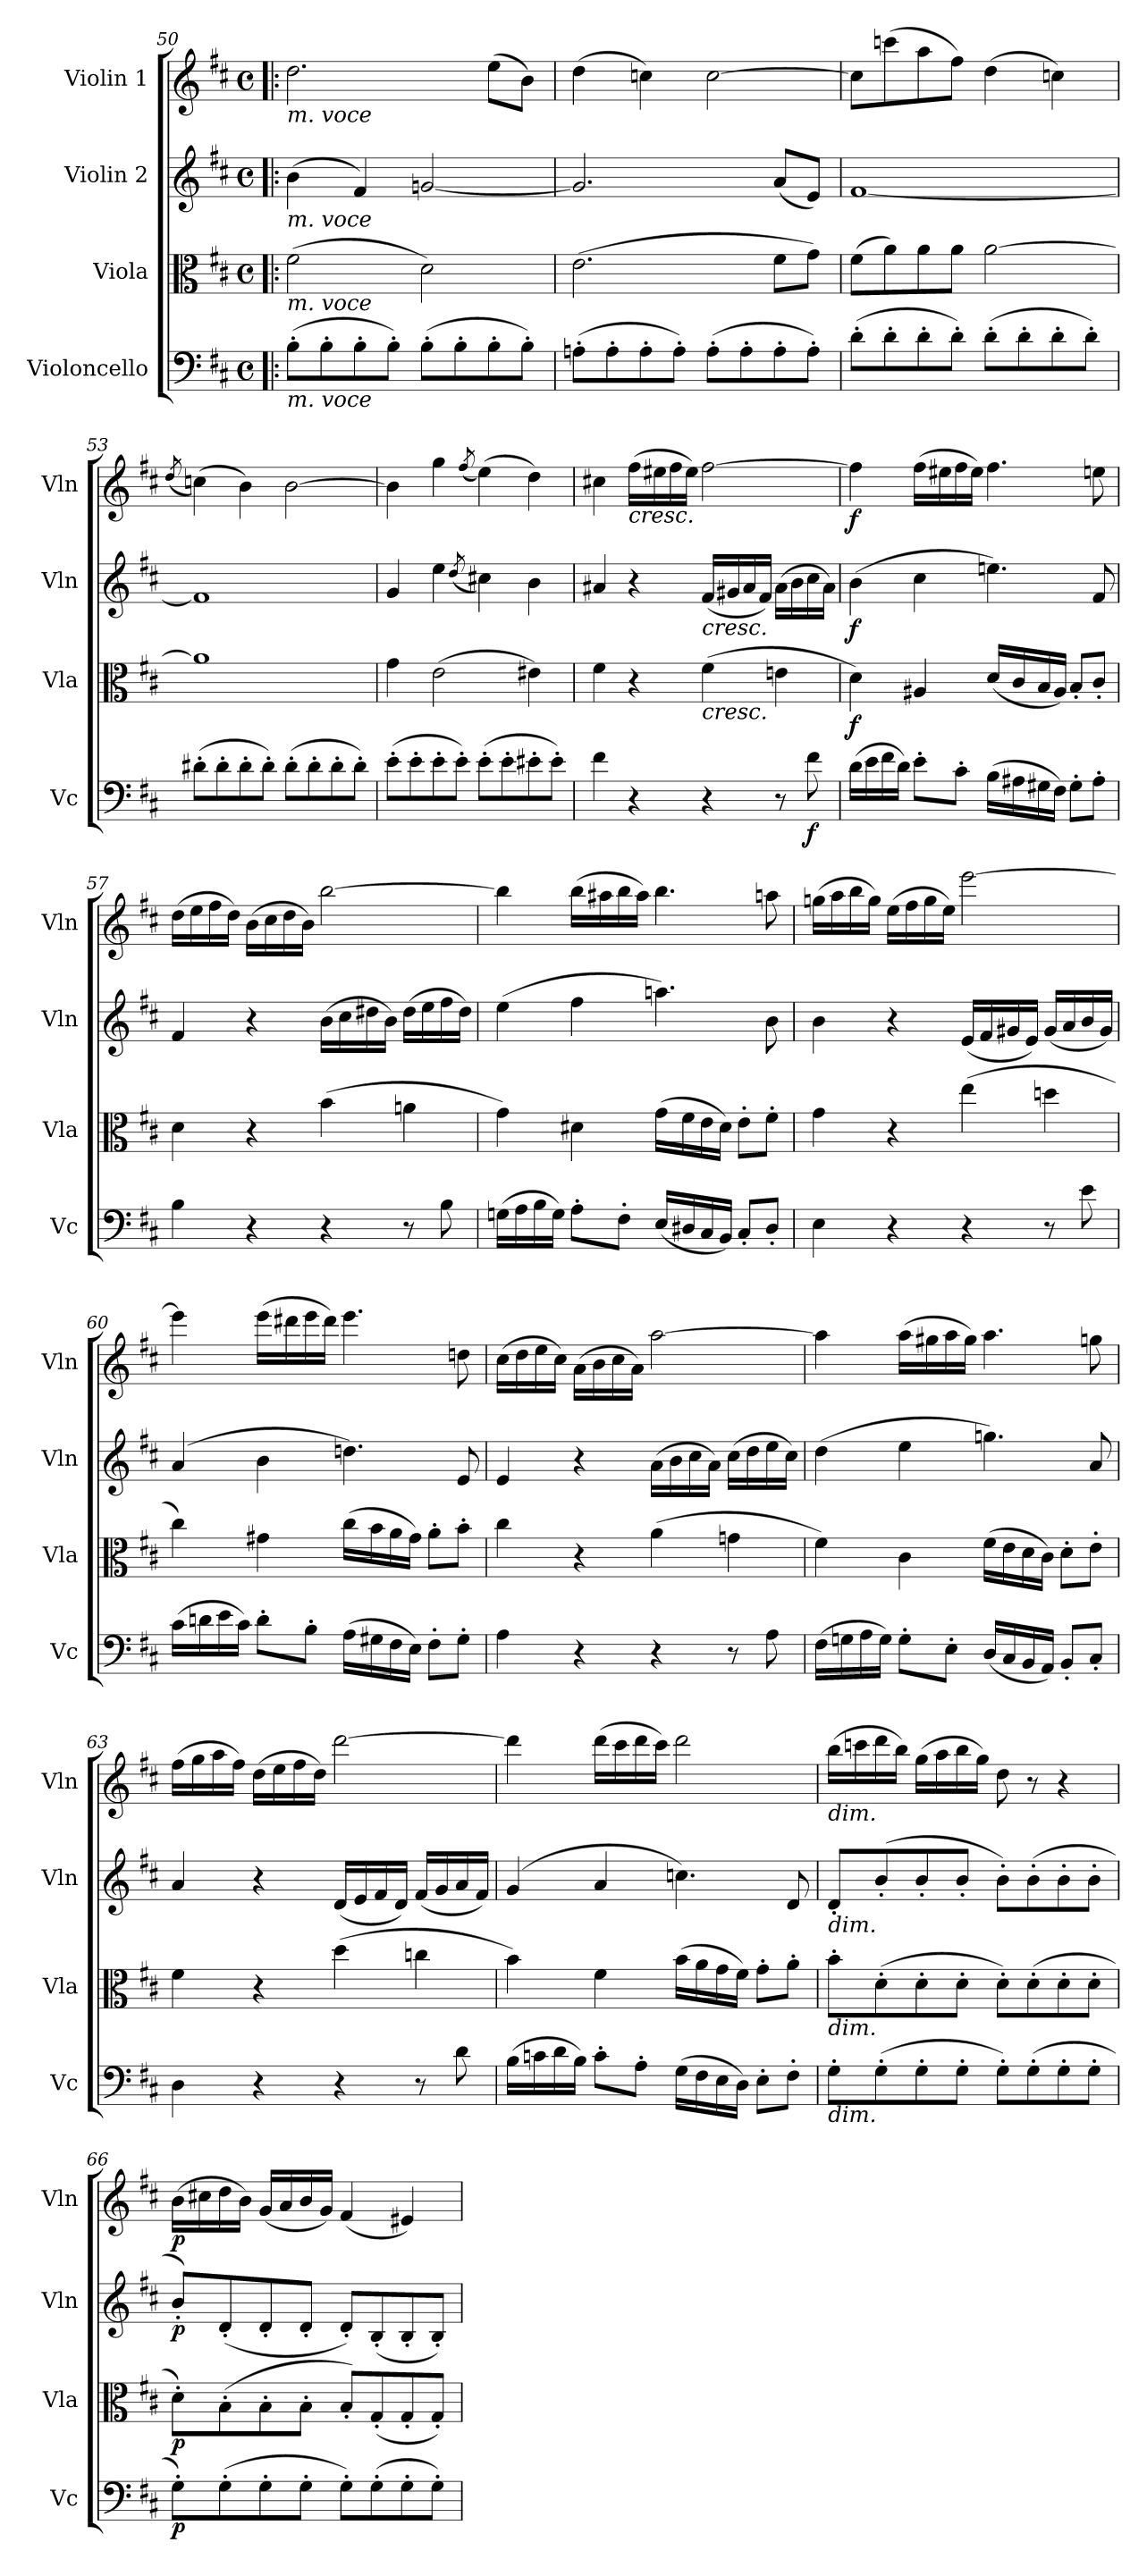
**kern	**dynam	**kern	**dynam	**kern	**dynam	**kern	**dynam
*part4	*part4	*part3	*part3	*part2	*part2	*part1	*part1
*staff4	*staff4	*staff3	*staff3	*staff2	*staff2	*staff1	*staff1
*I"Violoncello	*	*I"Viola	*	*I"Violin 2	*	*I"Violin 1	*
*I'Vc	*	*I'Vla	*	*I'Vln	*	*I'Vln	*
!!LO:LB:g=z
*clefF4	*	*clefC3	*	*clefG2	*	*clefG2	*
*k[f#c#]	*	*k[f#c#]	*	*k[f#c#]	*	*k[f#c#]	*
*M4/4	*	*M4/4	*	*M4/4	*	*M4/4	*
*met(c)	*	*met(c)	*	*met(c)	*	*met(c)	*
=50!|:	=50!|:	=50!|:	=50!|:	=50!|:	=50!|:	=50!|:	=50!|:
!	!	!	!	!	!	!LO:TX:b:i:t=m. voce	!
!	!	!	!	!LO:TX:b:i:t=m. voce	!	!	!
!	!	!LO:TX:b:i:t=m. voce	!	!	!	!	!
!LO:TX:b:i:t=m. voce	!	!	!	!	!	!	!
(8B'\L	.	(2f#\	.	(4b\	.	2.dd\	.
8B'\	.	.	.	.	.	.	.
8B'\	.	.	.	4f#/)	.	.	.
8B'\J)	.	.	.	.	.	.	.
(8B'\L	.	2d\)	.	[2gn/	.	.	.
8B'\	.	.	.	.	.	.	.
8B'\	.	.	.	.	.	(8ee\L	.
8B'\J)	.	.	.	.	.	8b\J)	.
=51	=51	=51	=51	=51	=51	=51	=51
(8An'\L	.	(2.e\	.	2.g/]	.	(4dd\	.
8A'\	.	.	.	.	.	.	.
8A'\	.	.	.	.	.	4ccn\)	.
8A'\J)	.	.	.	.	.	.	.
(8A'\L	.	.	.	.	.	[2cc\	.
8A'\	.	.	.	.	.	.	.
8A'\	.	8f#\L	.	(8a/L	.	.	.
8A'\J)	.	8g\J)	.	8e/J)	.	.	.
=52	=52	=52	=52	=52	=52	=52	=52
(8d'\L	.	(8f#\L	.	[1f#	.	8cc\L]	.
8d'\	.	8a\)	.	.	.	(8cccn\	.
8d'\	.	8a\	.	.	.	8aa\	.
8d'\J)	.	8a\J	.	.	.	8ff#\J)	.
(8d'\L	.	[2a\	.	.	.	(4dd\	.
8d'\	.	.	.	.	.	.	.
8d'\	.	.	.	.	.	4ccn\)	.
8d'\J)	.	.	.	.	.	.	.
=53	=53	=53	=53	=53	=53	=53	=53
.	.	.	.	.	.	(8qdd/	.
(8d#X'\L	.	1a]	.	1f#]	.	(4ccn\)	.
8d#'\	.	.	.	.	.	.	.
8d#'\	.	.	.	.	.	4b\)	.
8d#'\J)	.	.	.	.	.	.	.
(8d#'\L	.	.	.	.	.	[2b\	.
8d#'\	.	.	.	.	.	.	.
8d#'\	.	.	.	.	.	.	.
8d#'\J)	.	.	.	.	.	.	.
=54	=54	=54	=54	=54	=54	=54	=54
(8e'\L	.	4g\	.	4g/	.	4b\]	.
8e'\	.	.	.	.	.	.	.
8e'\	.	(2e\	.	4ee\	.	4gg\	.
8e'\J)	.	.	.	.	.	.	.
.	.	.	.	(8qdd/	.	(8qff#/	.
(8e'\L	.	.	.	4cc#X\)	.	(4ee\)	.
8e'\	.	.	.	.	.	.	.
8e#X'\	.	4e#X\)	.	4b\	.	4dd\)	.
8e#'\J)	.	.	.	.	.	.	.
!!LO:LB:g=z
=55	=55	=55	=55	=55	=55	=55	=55
4f#\	.	4f#\	.	4a#X/	.	4cc#X\	.
!	!	!	!	!	!	!LO:TX:b:i:t=cresc.	!
4r	.	4r	.	4r	.	(16ff#\LL	.
.	.	.	.	.	.	16ee#X\	.
.	.	.	.	.	.	16ff#\	.
.	.	.	.	.	.	16ee#\JJ)	.
!	!	!	!	!LO:TX:b:i:t=cresc.	!	!	!
!	!	!LO:TX:b:i:t=cresc.	!	!	!	!	!
4r	.	(4f#\	.	(16f#/LL	.	[2ff#\	.
.	.	.	.	16g#X/	.	.	.
.	.	.	.	16a#/	.	.	.
.	.	.	.	16f#/JJ)	.	.	.
8r	.	4en\	.	(16a#\LL	.	.	.
.	.	.	.	16b\	.	.	.
!	!LO:DY:b	!	!	!	!	!	!
8f#\	f	.	.	16cc#\	.	.	.
.	.	.	.	16a#\JJ)	.	.	.
=56	=56	=56	=56	=56	=56	=56	=56
!	!	!	!LO:DY:b	!	!LO:DY:b	!	!LO:DY:b
(16d\LL	.	4d\)	f	(4b\	f	4ff#\]	f
16e\	.	.	.	.	.	.	.
16f#\	.	.	.	.	.	.	.
16d\JJ)	.	.	.	.	.	.	.
8e'\L	.	4A#X/	.	4cc#\	.	(16ff#\LL	.
.	.	.	.	.	.	16ee#X\	.
8c#'\J	.	.	.	.	.	16ff#\	.
.	.	.	.	.	.	16ee#\JJ)	.
(16B\LL	.	(16d/LL	.	4.een\)	.	4.ff#\	.
16A#X\	.	16c#/	.	.	.	.	.
16G#X\	.	16B/	.	.	.	.	.
16F#\JJ)	.	16A#/JJ)	.	.	.	.	.
8G#'\L	.	8B'/L	.	.	.	.	.
8A#'\J	.	8c#'/J	.	8f#/	.	8een\	.
=57	=57	=57	=57	=57	=57	=57	=57
4B\	.	4d\	.	4f#/	.	(16dd\LL	.
.	.	.	.	.	.	16ee\	.
.	.	.	.	.	.	16ff#\	.
.	.	.	.	.	.	16dd\JJ)	.
4r	.	4r	.	4r	.	(16b\LL	.
.	.	.	.	.	.	16cc#\	.
.	.	.	.	.	.	16dd\	.
.	.	.	.	.	.	16b\JJ)	.
4r	.	(4b\	.	(16b\LL	.	[2bb\	.
.	.	.	.	16cc#\	.	.	.
.	.	.	.	16dd#X\	.	.	.
.	.	.	.	16b\JJ)	.	.	.
8r	.	4an\	.	(16dd#\LL	.	.	.
.	.	.	.	16ee\	.	.	.
8B\	.	.	.	16ff#\	.	.	.
.	.	.	.	16dd#\JJ)	.	.	.
!!LO:LB:g=z
=58	=58	=58	=58	=58	=58	=58	=58
(16Gn\LL	.	4g\)	.	(4ee\	.	4bb\]	.
16A\	.	.	.	.	.	.	.
16B\	.	.	.	.	.	.	.
16G\JJ)	.	.	.	.	.	.	.
8A'\L	.	4d#X\	.	4ff#\	.	(16bb\LL	.
.	.	.	.	.	.	16aa#X\	.
8F#'\J	.	.	.	.	.	16bb\	.
.	.	.	.	.	.	16aa#\JJ)	.
(16E/LL	.	(16g\LL	.	4.aan\)	.	4.bb\	.
16D#X/	.	16f#\	.	.	.	.	.
16C#/	.	16e\	.	.	.	.	.
16BB/JJ)	.	16d#\JJ)	.	.	.	.	.
8C#'/L	.	8e'\L	.	.	.	.	.
8D#'/J	.	8f#'\J	.	8b\	.	8aan\	.
=59	=59	=59	=59	=59	=59	=59	=59
4E\	.	4g\	.	4b\	.	(16ggn\LL	.
.	.	.	.	.	.	16aa\	.
.	.	.	.	.	.	16bb\	.
.	.	.	.	.	.	16gg\JJ)	.
4r	.	4r	.	4r	.	(16ee\LL	.
.	.	.	.	.	.	16ff#\	.
.	.	.	.	.	.	16gg\	.
.	.	.	.	.	.	16ee\JJ)	.
4r	.	(4ee\	.	(16e/LL	.	[2eee\	.
.	.	.	.	16f#/	.	.	.
.	.	.	.	16g#X/	.	.	.
.	.	.	.	16e/JJ)	.	.	.
8r	.	4ddn\	.	(16g#/LL	.	.	.
.	.	.	.	16a/	.	.	.
8e\	.	.	.	16b/	.	.	.
.	.	.	.	16g#/JJ)	.	.	.
!!LO:LB:g=z
=60	=60	=60	=60	=60	=60	=60	=60
(16c#\LL	.	4cc#\)	.	(4a/	.	4eee\]	.
16dn\	.	.	.	.	.	.	.
16e\	.	.	.	.	.	.	.
16c#\JJ)	.	.	.	.	.	.	.
8d'\L	.	4g#X\	.	4b\	.	(16eee\LL	.
.	.	.	.	.	.	16ddd#X\	.
8B'\J	.	.	.	.	.	16eee\	.
.	.	.	.	.	.	16ddd#\JJ)	.
(16A\LL	.	(16cc#\LL	.	4.ddn\)	.	4.eee\	.
16G#X\	.	16b\	.	.	.	.	.
16F#\	.	16a\	.	.	.	.	.
16E\JJ)	.	16g#\JJ)	.	.	.	.	.
8F#'\L	.	8a'\L	.	.	.	.	.
8G#'\J	.	8b'\J	.	8e/	.	8ddn\	.
!!LO:PB:g=z
=61	=61	=61	=61	=61	=61	=61	=61
4A\	.	4cc#\	.	4e/	.	(16cc#\LL	.
.	.	.	.	.	.	16dd\	.
.	.	.	.	.	.	16ee\	.
.	.	.	.	.	.	16cc#\JJ)	.
4r	.	4r	.	4r	.	(16a\LL	.
.	.	.	.	.	.	16b\	.
.	.	.	.	.	.	16cc#\	.
.	.	.	.	.	.	16a\JJ)	.
4r	.	(4a\	.	(16a\LL	.	[2aa\	.
.	.	.	.	16b\	.	.	.
.	.	.	.	16cc#\	.	.	.
.	.	.	.	16a\JJ)	.	.	.
8r	.	4gn\	.	(16cc#\LL	.	.	.
.	.	.	.	16dd\	.	.	.
8A\	.	.	.	16ee\	.	.	.
.	.	.	.	16cc#\JJ)	.	.	.
=62	=62	=62	=62	=62	=62	=62	=62
(16F#\LL	.	4f#\)	.	(4dd\	.	4aa\]	.
16Gn\	.	.	.	.	.	.	.
16A\	.	.	.	.	.	.	.
16G\JJ)	.	.	.	.	.	.	.
8G'\L	.	4c#\	.	4ee\	.	(16aa\LL	.
.	.	.	.	.	.	16gg#X\	.
8E'\J	.	.	.	.	.	16aa\	.
.	.	.	.	.	.	16gg#\JJ)	.
(16D/LL	.	(16f#\LL	.	4.ggn\)	.	4.aa\	.
16C#/	.	16e\	.	.	.	.	.
16BB/	.	16d\	.	.	.	.	.
16AA/JJ)	.	16c#\JJ)	.	.	.	.	.
8BB'/L	.	8d'\L	.	.	.	.	.
8C#'/J	.	8e'\J	.	8a/	.	8ggn\	.
!!LO:LB:g=z
=63	=63	=63	=63	=63	=63	=63	=63
4D\	.	4f#\	.	4a/	.	(16ff#\LL	.
.	.	.	.	.	.	16gg\	.
.	.	.	.	.	.	16aa\	.
.	.	.	.	.	.	16ff#\JJ)	.
4r	.	4r	.	4r	.	(16dd\LL	.
.	.	.	.	.	.	16ee\	.
.	.	.	.	.	.	16ff#\	.
.	.	.	.	.	.	16dd\JJ)	.
4r	.	(4dd\	.	(16d/LL	.	[2ddd\	.
.	.	.	.	16e/	.	.	.
.	.	.	.	16f#/	.	.	.
.	.	.	.	16d/JJ)	.	.	.
8r	.	4ccn\	.	(16f#/LL	.	.	.
.	.	.	.	16g/	.	.	.
8d\	.	.	.	16a/	.	.	.
.	.	.	.	16f#/JJ)	.	.	.
!!LO:LB:g=z
=64	=64	=64	=64	=64	=64	=64	=64
(16B\LL	.	4b\)	.	(4g/	.	4ddd\]	.
16cn\	.	.	.	.	.	.	.
16d\	.	.	.	.	.	.	.
16B\JJ)	.	.	.	.	.	.	.
8c'\L	.	4f#\	.	4a/	.	(16ddd\LL	.
.	.	.	.	.	.	16ccc#\	.
8A'\J	.	.	.	.	.	16ddd\	.
.	.	.	.	.	.	16ccc#\JJ)	.
(16G\LL	.	(16b\LL	.	4.ccn\)	.	2ddd\	.
16F#\	.	16a\	.	.	.	.	.
16E\	.	16g\	.	.	.	.	.
16D\JJ)	.	16f#\JJ)	.	.	.	.	.
8E'\L	.	8g'\L	.	.	.	.	.
8F#'\J	.	8a'\J	.	8d/	.	.	.
=65	=65	=65	=65	=65	=65	=65	=65
!	!	!	!	!	!	!LO:TX:b:i:t=dim.	!
!	!	!	!	!LO:TX:b:i:t=dim.	!	!	!
!	!	!LO:TX:b:i:t=dim.	!	!	!	!	!
!LO:TX:b:i:t=dim.	!	!	!	!	!	!	!
8G'\L	.	8b'\L	.	8d'/L	.	(16bb\LL	.
.	.	.	.	.	.	16cccn\	.
(8G'\	.	(8d'\	.	(8b'/	.	16ddd\	.
.	.	.	.	.	.	16bb\JJ)	.
8G'\	.	8d'\	.	8b'/	.	(16gg\LL	.
.	.	.	.	.	.	16aa\	.
8G'\J	.	8d'\J	.	8b'/J	.	16bb\	.
.	.	.	.	.	.	16gg\JJ)	.
8G'\L)	.	8d'\L)	.	8b'\L)	.	8dd\	.
(8G'\	.	(8d'\	.	(8b'\	.	8r	.
8G'\	.	8d'\	.	8b'\	.	4r	.
8G'\J	.	8d'\J	.	8b'\J	.	.	.
=66	=66	=66	=66	=66	=66	=66	=66
!	!LO:DY:b	!	!LO:DY:b	!	!LO:DY:b	!	!LO:DY:b
8G'\L)	p	8d'\L)	p	8b'/L)	p	(16b\LL	p
.	.	.	.	.	.	16cc#X\	.
(8G'\	.	(8B'\	.	(8d'/	.	16dd\	.
.	.	.	.	.	.	16b\JJ)	.
8G'\	.	8B'\	.	8d'/	.	(16g/LL	.
.	.	.	.	.	.	16a/	.
8G'\J	.	8B'\J	.	8d'/J	.	16b/	.
.	.	.	.	.	.	16g/JJ)	.
8G'\L)	.	8B'/L)	.	8d'/L)	.	(4f#/	.
(8G'\	.	(8G'/	.	(8B'/	.	.	.
8G'\	.	8G'/	.	8B'/	.	4e#X/)	.
8G'\J)	.	8G'/J)	.	8B'/J)	.	.	.
=	=	=	=	=	=	=	=
*-	*-	*-	*-	*-	*-	*-	*-
